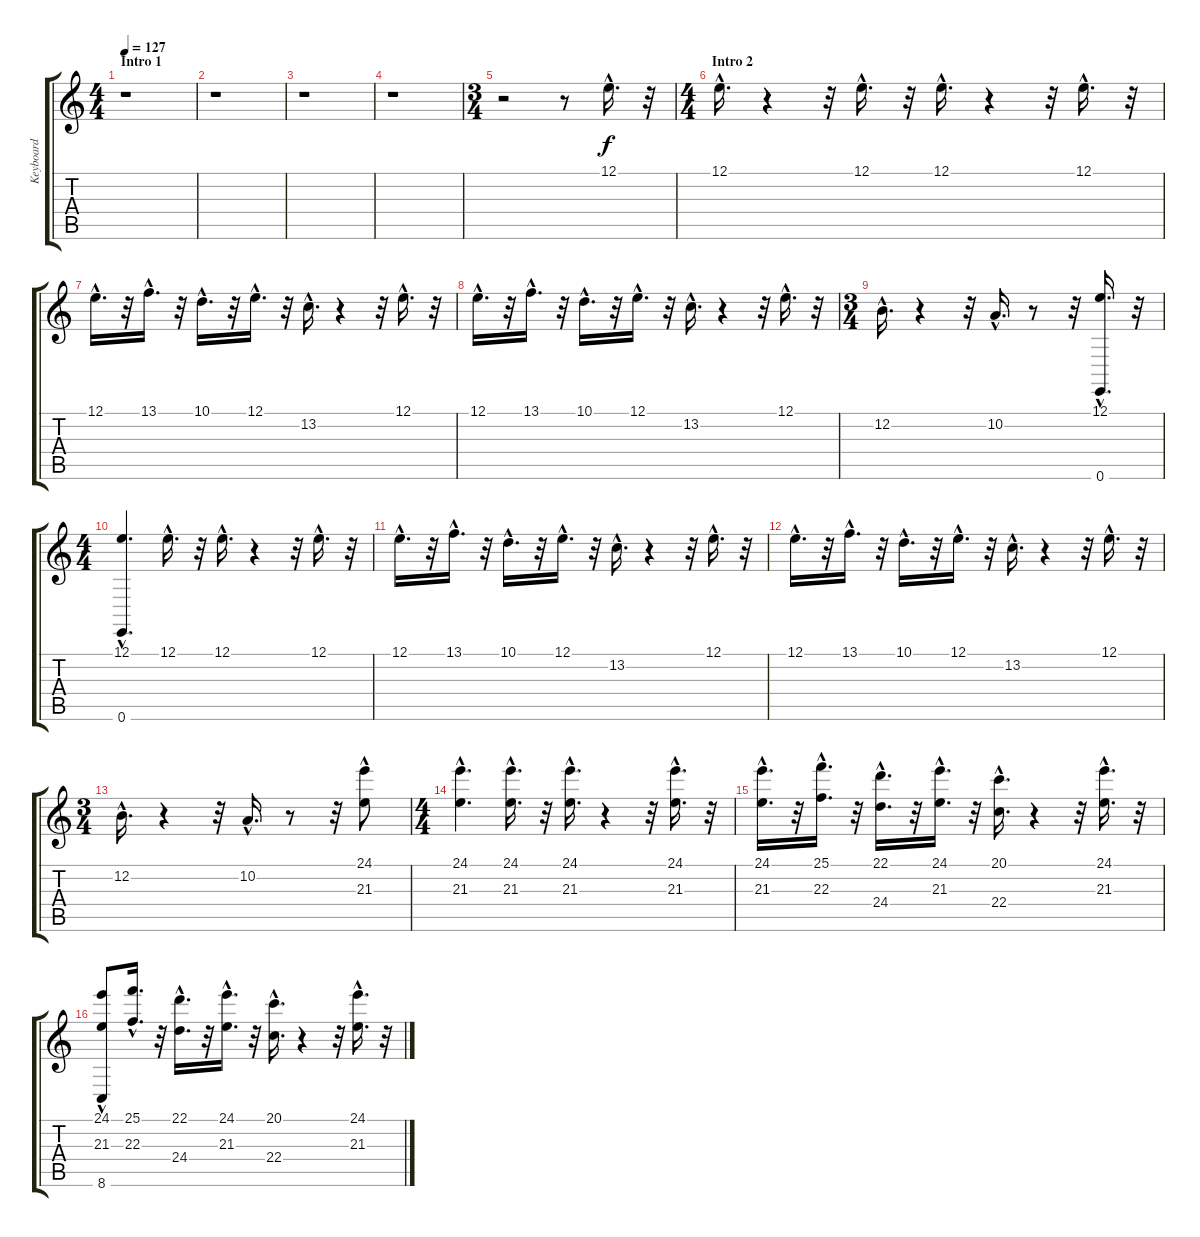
\track ("Keyboard" "Keyboard") {instrument stringensemble1}
\staff {score tabs}
\tuning (E4 B3 G3 D3 A2 E2) {hide}
\ts (4 4)
\section ("" "Intro 1")
\tempo 127
\clef g2
\ks c
r.1{dy f instrument stringensemble1} |
r.1 |
r.1 |
r.1 |
\ts (3 4)
r.2 r.8 12.1{hac}.16{d} r.32 |
\ts (4 4)
\section ("" "Intro 2")
12.1{hac}.16{d} r.4 r.32 12.1{hac}.16{d} r.32 12.1{hac}.16{d} r.4 r.32 12.1{hac}.16{d} r.32 |
12.1{hac}.16{d} r.32 13.1{hac}.16{d} r.32 10.1{hac}.16{d} r.32 12.1{hac}.16{d} r.32 13.2{hac}.16{d} r.4 r.32 12.1{hac}.16{d} r.32 |
12.1{hac}.16{d} r.32 13.1{hac}.16{d} r.32 10.1{hac}.16{d} r.32 12.1{hac}.16{d} r.32 13.2{hac}.16{d} r.4 r.32 12.1{hac}.16{d} r.32 |
\ts (3 4)
12.2{hac}.16{d} r.4 r.32 10.2{hac}.16{d} r.8 r.32 (12.1{hac} 0.6{hac}).16{d} r.32 |
\ts (4 4)
(12.1{hac} 0.6).4{d} 12.1{hac}.16{d} r.32 12.1{hac}.16{d} r.4 r.32 12.1{hac}.16{d} r.32 |
12.1{hac}.16{d} r.32 13.1{hac}.16{d} r.32 10.1{hac}.16{d} r.32 12.1{hac}.16{d} r.32 13.2{hac}.16{d} r.4 r.32 12.1{hac}.16{d} r.32 |
12.1{hac}.16{d} r.32 13.1{hac}.16{d} r.32 10.1{hac}.16{d} r.32 12.1{hac}.16{d} r.32 13.2{hac}.16{d} r.4 r.32 12.1{hac}.16{d} r.32 |
\ts (3 4)
12.2{hac}.16{d} r.4 r.32 10.2{hac}.16{d} r.8 r.32 (24.1{hac} 21.3{hac}).8 |
\ts (4 4)
(24.1{hac} 21.3{hac}).4{d} (24.1{hac} 21.3{hac}).16{d} r.32 (24.1{hac} 21.3{hac}).16{d} r.4 r.32 (24.1{hac} 21.3{hac}).16{d} r.32 |
(24.1{hac} 21.3{hac}).16{d} r.32 (25.1{hac} 22.3{hac}).16{d} r.32 (22.1{hac} 24.4{hac}).16{d} r.32 (24.1{hac} 21.3{hac}).16{d} r.32 (20.1{hac} 22.4{hac}).16{d} r.4 r.32 (24.1{hac} 21.3{hac}).16{d} r.32 |
(24.1{hac} 21.3{hac} 8.6).8 (25.1{hac} 22.3{hac}).16{d} r.32 (22.1{hac} 24.4{hac}).16{d} r.32 (24.1{hac} 21.3{hac}).16{d} r.32 (20.1{hac} 22.4{hac}).16{d} r.4 r.32 (24.1{hac} 21.3{hac}).16{d} r.32
